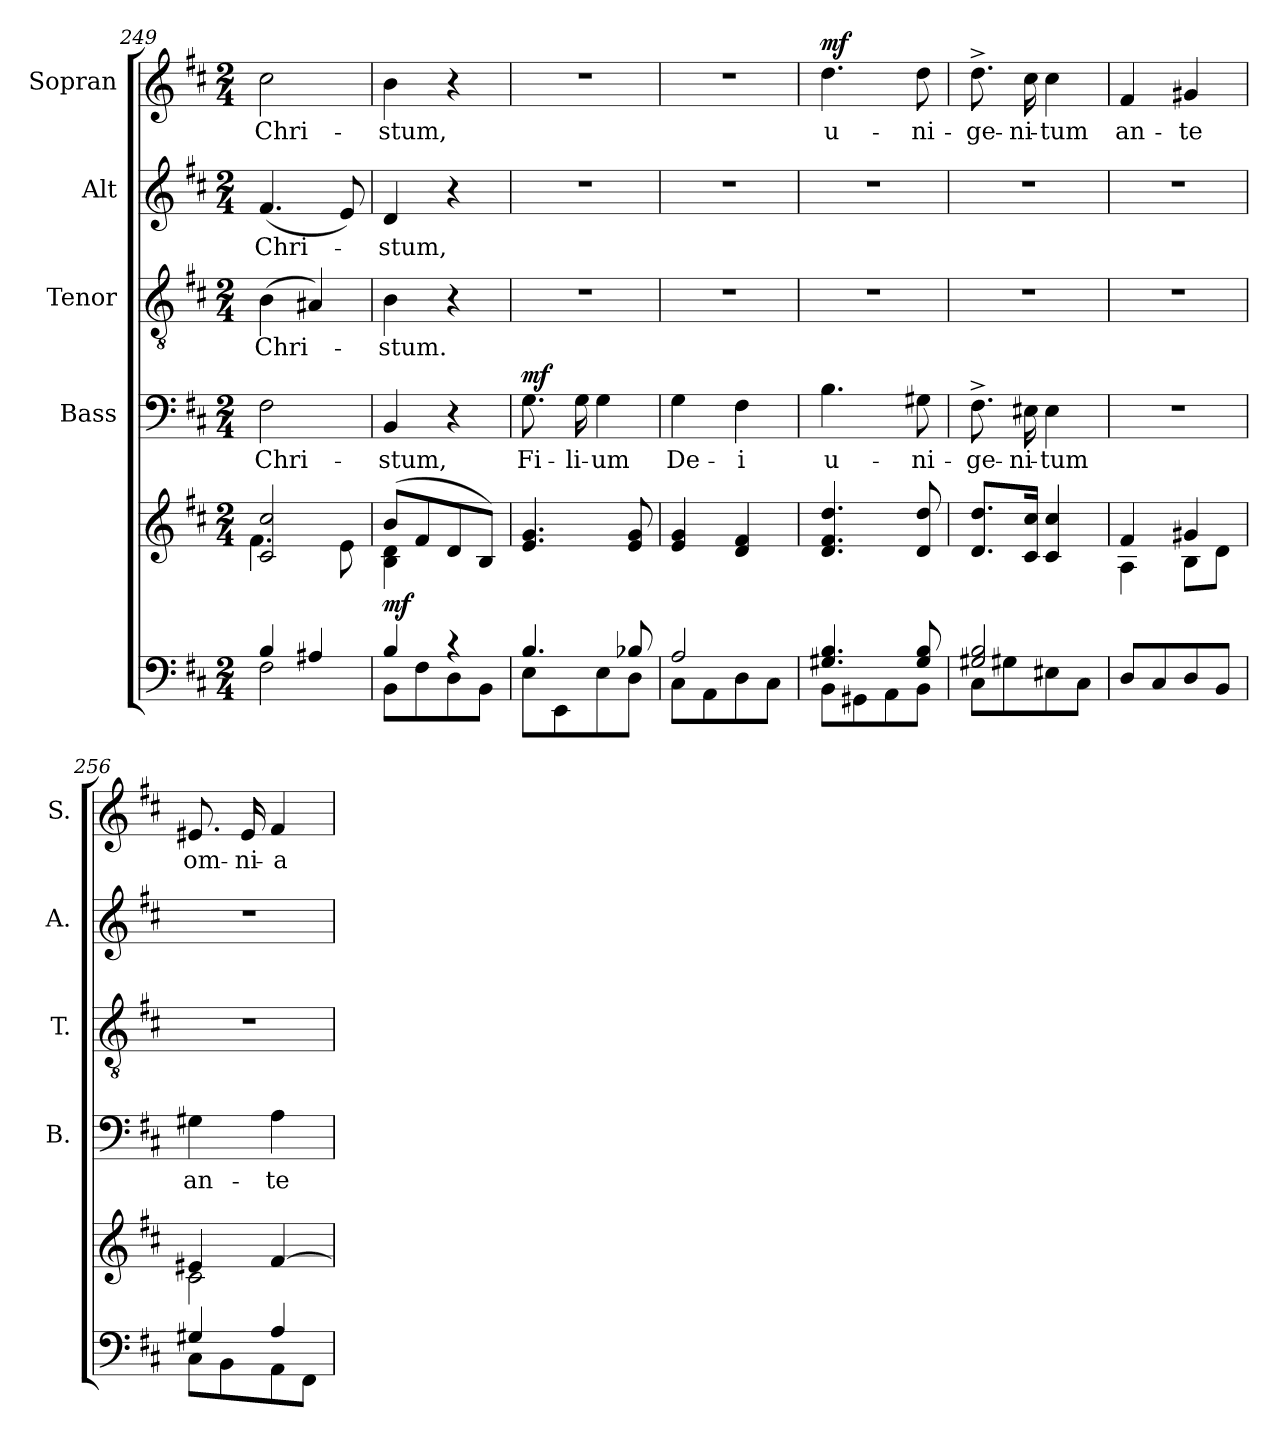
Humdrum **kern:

**kern	**kern	**dynam	**kern	**text	**dynam	**kern	**text	**kern	**text	**kern	**text	**dynam
*part5	*part5	*part5	*part4	*part4	*part4	*part3	*part3	*part2	*part2	*part1	*part1	*part1
*staff6	*staff5	*staff5/6	*staff4	*staff4	*staff4	*staff3	*staff3	*staff2	*staff2	*staff1	*staff1	*staff1
*	*	*	*I"Bass	*	*	*I"Tenor	*	*I"Alt	*	*I"Sopran	*	*
*	*	*	*I'B.	*	*	*I'T.	*	*I'A.	*	*I'S.	*	*
*clefF4	*clefG2	*	*clefF4	*	*	*clefGv2	*	*clefG2	*	*clefG2	*	*
*k[f#c#]	*k[f#c#]	*	*k[f#c#]	*	*	*k[f#c#]	*	*k[f#c#]	*	*k[f#c#]	*	*
*D:	*D:	*	*D:	*	*	*D:	*	*D:	*	*D:	*	*
*M2/4	*M2/4	*	*M2/4	*	*	*M2/4	*	*M2/4	*	*M2/4	*	*
=249	=249	=249	=249	=249	=249	=249	=249	=249	=249	=249	=249	=249
*^	*^	*	*	*	*	*	*	*	*	*	*	*
!	!	!	!	!	!	!LO:LY:b	!	!	!LO:LY:b	!	!LO:LY:b	!	!LO:LY:b	!
4B/	2F#\	2c#/ 2cc#/	4.f#\	.	2F#\	Chri-	.	(>4B\	Chri-	(<4.f#/	Chri-	2cc#\	Chri-	.
4A#X/	.	.	.	.	.	.	.	4A#X/)	.	.	.	.	.	.
.	.	.	8e\	.	.	.	.	.	.	8e/)	.	.	.	.
=250	=250	=250	=250	=250	=250	=250	=250	=250	=250	=250	=250	=250	=250	=250
!	!	!	!	!LO:DY:b	!	!LO:LY:b	!	!	!LO:LY:b	!	!LO:LY:b	!	!LO:LY:b	!
4B/	8BB\L	(>8b/L	4B\ 4d\	mf	4BB/	-stum,	.	4B\	-stum.	4d/	-stum,	4b\	-stum,	.
.	8F#\	8f#/	.	.	.	.	.	.	.	.	.	.	.	.
4rc	8D\	8d/	4ryy	.	4r	.	.	4r	.	4r	.	4r	.	.
.	8BB\J	8B/J)	.	.	.	.	.	.	.	.	.	.	.	.
*	*	*v	*v	*	*	*	*	*	*	*	*	*	*	*
!!LO:PB:g=z
=251	=251	=251	=251	=251	=251	=251	=251	=251	=251	=251	=251	=251	=251
!	!	!	!	!	!LO:LY:b	!LO:DY:a	!	!	!	!	!	!	!
4.B/	8E\L	4.e/ 4.g/	.	8.G\	Fi-	mf	2r	.	2r	.	2r	.	.
.	8EE\	.	.	.	.	.	.	.	.	.	.	.	.
!	!	!	!	!	!LO:LY:b	!	!	!	!	!	!	!	!
.	.	.	.	16G\	-li-	.	.	.	.	.	.	.	.
!	!	!	!	!	!LO:LY:b	!	!	!	!	!	!	!	!
.	8E\	.	.	4G\	-um	.	.	.	.	.	.	.	.
8B-X/	8D\J	8e/ 8g/	.	.	.	.	.	.	.	.	.	.	.
=252	=252	=252	=252	=252	=252	=252	=252	=252	=252	=252	=252	=252	=252
!	!	!	!	!	!LO:LY:b	!	!	!	!	!	!	!	!
2A/	8C#\L	4e/ 4g/	.	4G\	De-	.	2r	.	2r	.	2r	.	.
.	8AA\	.	.	.	.	.	.	.	.	.	.	.	.
!	!	!	!	!	!LO:LY:b	!	!	!	!	!	!	!	!
.	8D\	4d/ 4f#/	.	4F#\	-i	.	.	.	.	.	.	.	.
.	8C#\J	.	.	.	.	.	.	.	.	.	.	.	.
=253	=253	=253	=253	=253	=253	=253	=253	=253	=253	=253	=253	=253	=253
!	!	!	!	!	!LO:LY:b	!	!	!	!	!	!	!LO:LY:b	!LO:DY:a
4.G#X/ 4.B/	8BB\L	4.d/ 4.f#/ 4.dd/	.	4.B\	u-	.	2r	.	2r	.	4.dd\	u-	mf
.	8GG#X\	.	.	.	.	.	.	.	.	.	.	.	.
.	8AA\	.	.	.	.	.	.	.	.	.	.	.	.
!	!	!	!	!	!LO:LY:b	!	!	!	!	!	!	!LO:LY:b	!
8G#/ 8B/	8BB\J	8d/ 8dd/	.	8G#X\	-ni-	.	.	.	.	.	8dd\	-ni-	.
=254	=254	=254	=254	=254	=254	=254	=254	=254	=254	=254	=254	=254	=254
!	!	!	!	!	!LO:LY:b	!	!	!	!	!	!	!LO:LY:b	!
2G#X/ 2B/	8C#\L	8.d/ 8.dd/L	.	8.F#^>\	-ge-	.	2r	.	2r	.	8.dd^>\	-ge-	.
.	8G#X\	.	.	.	.	.	.	.	.	.	.	.	.
!	!	!	!	!	!LO:LY:b	!	!	!	!	!	!	!LO:LY:b	!
.	.	16c#/ 16cc#/Jk	.	16E#X\	-ni-	.	.	.	.	.	16cc#\	-ni-	.
!	!	!	!	!	!LO:LY:b	!	!	!	!	!	!	!LO:LY:b	!
.	8E#X\	4c#/ 4cc#/	.	4E#\	-tum	.	.	.	.	.	4cc#\	-tum	.
.	8C#\J	.	.	.	.	.	.	.	.	.	.	.	.
=255	=255	=255	=255	=255	=255	=255	=255	=255	=255	=255	=255	=255	=255
*	*	*^	*	*	*	*	*	*	*	*	*	*	*
!	!	!	!	!	!	!	!	!	!	!	!	!	!LO:LY:b	!
*v	*v	*	*	*	*	*	*	*	*	*	*	*	*	*
8D/L	4f#/	4A\	.	2r	.	.	2r	.	2r	.	4f#/	an-	.
8C#/	.	.	.	.	.	.	.	.	.	.	.	.	.
!	!	!	!	!	!	!	!	!	!	!	!	!LO:LY:b	!
8D/	4g#X/	8B\L	.	.	.	.	.	.	.	.	4g#X/	-te	.
8BB/J	.	8d\J	.	.	.	.	.	.	.	.	.	.	.
=256	=256	=256	=256	=256	=256	=256	=256	=256	=256	=256	=256	=256	=256
*^	*	*	*	*	*	*	*	*	*	*	*	*	*
!	!	!	!	!	!	!LO:LY:b	!	!	!	!	!	!	!LO:LY:b	!
4G#X/	8C#\L	4e#X/	2c#\	.	4G#X\	an-	.	2r	.	2r	.	8.e#X/	om-	.
.	8BB\	.	.	.	.	.	.	.	.	.	.	.	.	.
!	!	!	!	!	!	!	!	!	!	!	!	!	!LO:LY:b	!
.	.	.	.	.	.	.	.	.	.	.	.	16e#/	-ni-	.
!	!	!	!	!	!	!LO:LY:b	!	!	!	!	!	!	!LO:LY:b	!
4A/	8AA\	[>4f#/	.	.	4A\	-te	.	.	.	.	.	4f#/	-a	.
.	8FF#\J	.	.	.	.	.	.	.	.	.	.	.	.	.
*v	*v	*	*	*	*	*	*	*	*	*	*	*	*	*
*	*v	*v	*	*	*	*	*	*	*	*	*	*	*
=	=	=	=	=	=	=	=	=	=	=	=	=
*-	*-	*-	*-	*-	*-	*-	*-	*-	*-	*-	*-	*-
